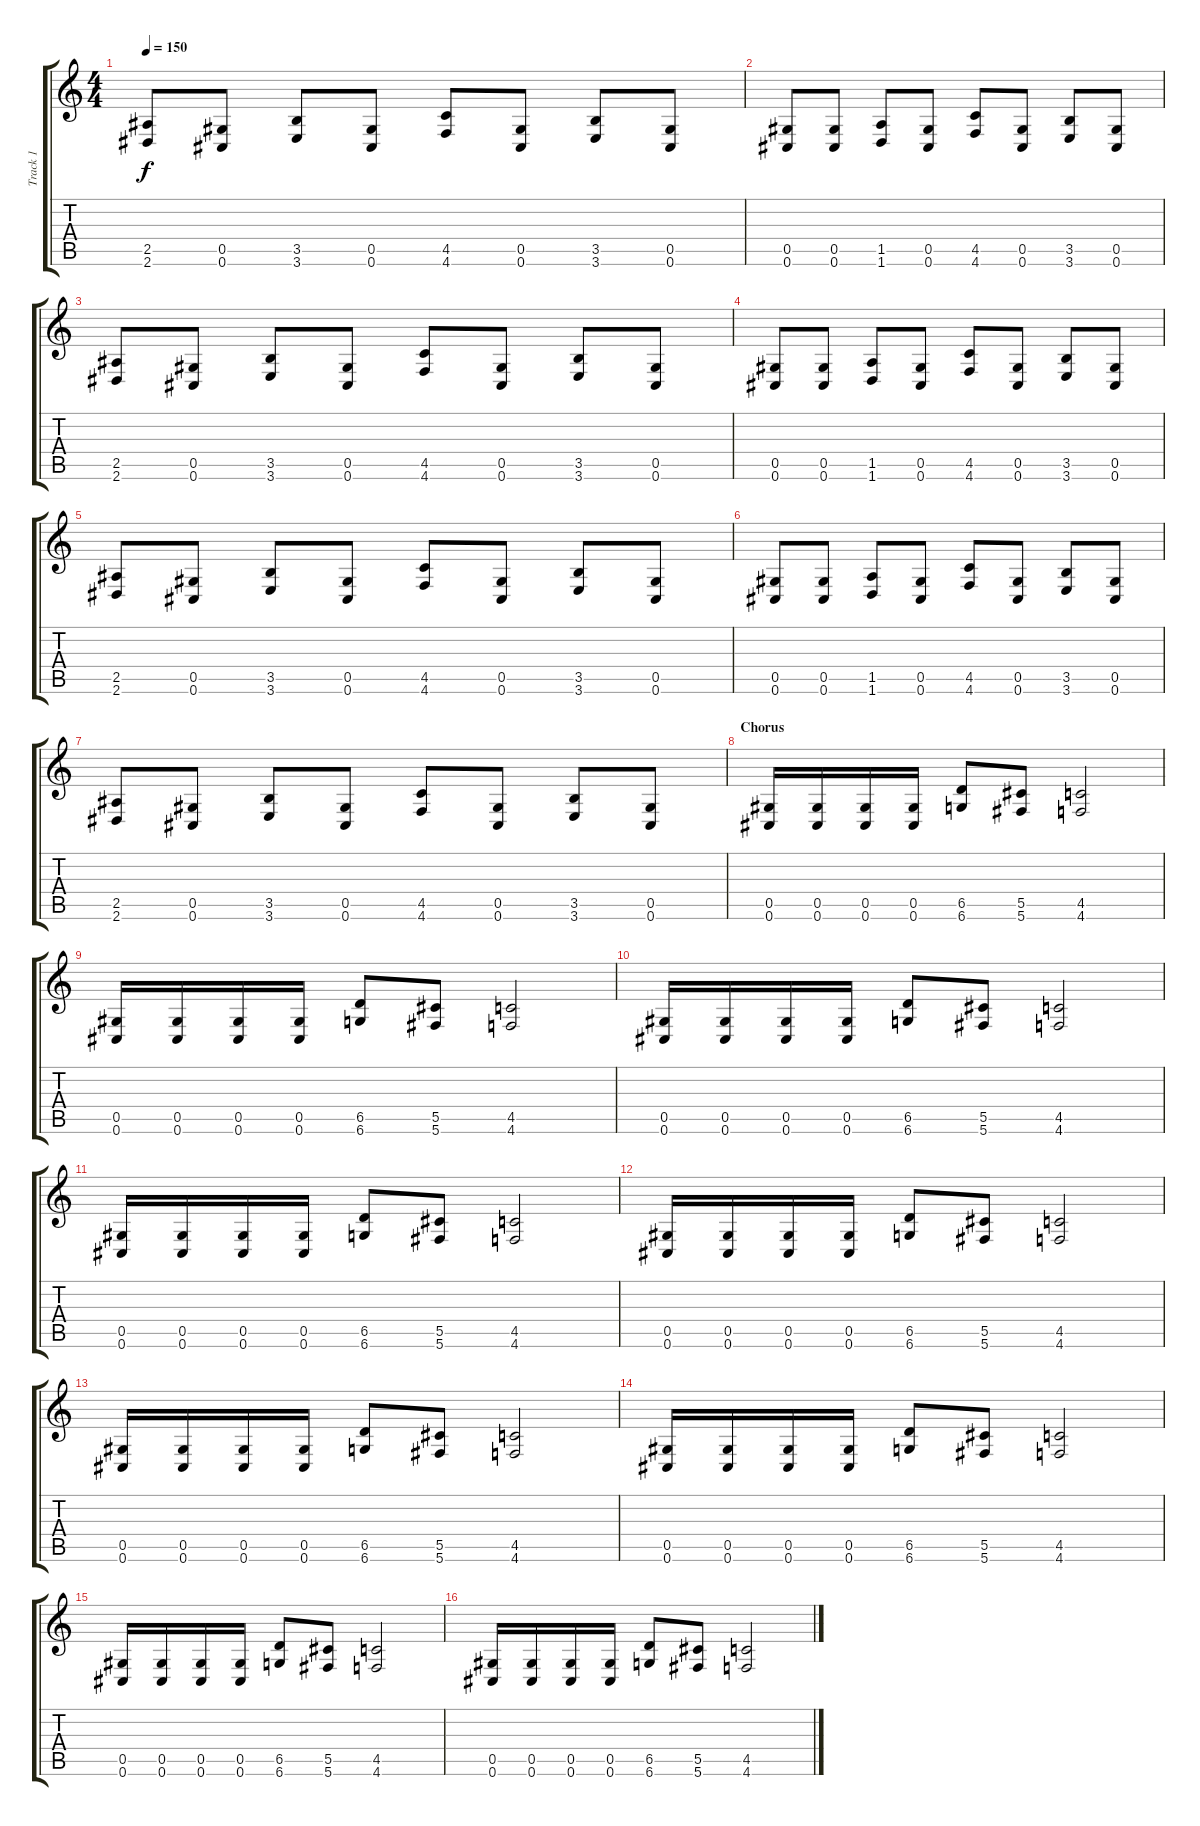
\track ("Track 1" "Track 1") {instrument distortionguitar}
\staff {score tabs}
\tuning (Eb4 Bb3 Gb3 Db3 Ab2 Db2) {hide}
\ts (4 4)
\tempo 150
\clef g2
\ks c
(2.5 2.6).8{dy f} (0.5 0.6).8 (3.5 3.6).8 (0.5 0.6).8 (4.5 4.6).8 (0.5 0.6).8 (3.5 3.6).8 (0.5 0.6).8 |
(0.5 0.6).8 (0.5 0.6).8 (1.5 1.6).8 (0.5 0.6).8 (4.5 4.6).8 (0.5 0.6).8 (3.5 3.6).8 (0.5 0.6).8 |
(2.5 2.6).8 (0.5 0.6).8 (3.5 3.6).8 (0.5 0.6).8 (4.5 4.6).8 (0.5 0.6).8 (3.5 3.6).8 (0.5 0.6).8 |
(0.5 0.6).8 (0.5 0.6).8 (1.5 1.6).8 (0.5 0.6).8 (4.5 4.6).8 (0.5 0.6).8 (3.5 3.6).8 (0.5 0.6).8 |
(2.5 2.6).8 (0.5 0.6).8 (3.5 3.6).8 (0.5 0.6).8 (4.5 4.6).8 (0.5 0.6).8 (3.5 3.6).8 (0.5 0.6).8 |
(0.5 0.6).8 (0.5 0.6).8 (1.5 1.6).8 (0.5 0.6).8 (4.5 4.6).8 (0.5 0.6).8 (3.5 3.6).8 (0.5 0.6).8 |
(2.5 2.6).8 (0.5 0.6).8 (3.5 3.6).8 (0.5 0.6).8 (4.5 4.6).8 (0.5 0.6).8 (3.5 3.6).8 (0.5 0.6).8 |
\section ("" "Chorus")
(0.5 0.6).16 (0.5 0.6).16 (0.5 0.6).16 (0.5 0.6).16 (6.5 6.6).8 (5.5 5.6).8 (4.5 4.6).2 |
(0.5 0.6).16 (0.5 0.6).16 (0.5 0.6).16 (0.5 0.6).16 (6.5 6.6).8 (5.5 5.6).8 (4.5 4.6).2 |
(0.5 0.6).16 (0.5 0.6).16 (0.5 0.6).16 (0.5 0.6).16 (6.5 6.6).8 (5.5 5.6).8 (4.5 4.6).2 |
(0.5 0.6).16 (0.5 0.6).16 (0.5 0.6).16 (0.5 0.6).16 (6.5 6.6).8 (5.5 5.6).8 (4.5 4.6).2 |
(0.5 0.6).16 (0.5 0.6).16 (0.5 0.6).16 (0.5 0.6).16 (6.5 6.6).8 (5.5 5.6).8 (4.5 4.6).2 |
(0.5 0.6).16 (0.5 0.6).16 (0.5 0.6).16 (0.5 0.6).16 (6.5 6.6).8 (5.5 5.6).8 (4.5 4.6).2 |
(0.5 0.6).16 (0.5 0.6).16 (0.5 0.6).16 (0.5 0.6).16 (6.5 6.6).8 (5.5 5.6).8 (4.5 4.6).2 |
(0.5 0.6).16 (0.5 0.6).16 (0.5 0.6).16 (0.5 0.6).16 (6.5 6.6).8 (5.5 5.6).8 (4.5 4.6).2 |
(0.5 0.6).16 (0.5 0.6).16 (0.5 0.6).16 (0.5 0.6).16 (6.5 6.6).8 (5.5 5.6).8 (4.5 4.6).2
